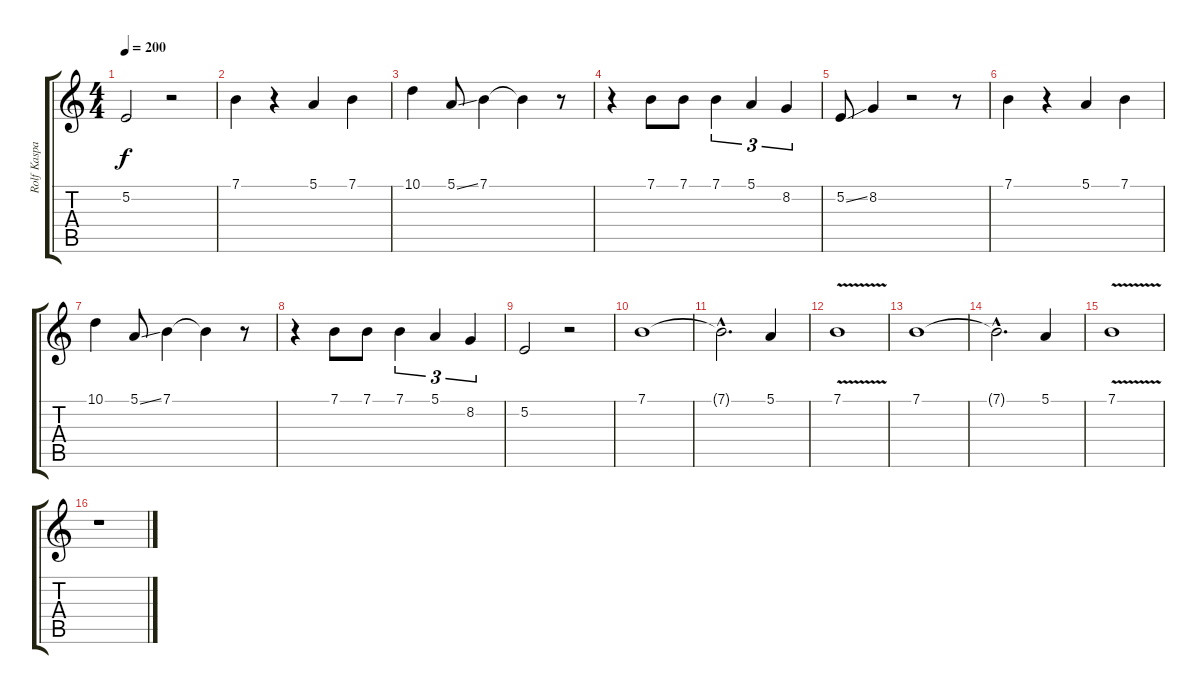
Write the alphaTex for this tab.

\track ("Rolf Kasparek" "Rolf Kaspa") {instrument lead1square}
\staff {score tabs}
\tuning (E4 B3 G3 D3 A2 E2) {hide}
\ts (4 4)
\tempo 200
\clef g2
\ks c
5.2.2{dy f} r.2 |
7.1.4 r.4 5.1.4 7.1.4 |
10.1.4 5.1{ss}.8 7.1.4 7.1{t}.4 r.8 |
r.4 7.1.8 7.1.8 7.1.4{tu (3 2)} 5.1.4{tu (3 2)} 8.2.4{tu (3 2)} |
5.2{ss}.8 8.2.4 r.2 r.8 |
7.1.4 r.4 5.1.4 7.1.4 |
10.1.4 5.1{ss}.8 7.1.4 7.1{t}.4 r.8 |
r.4 7.1.8 7.1.8 7.1.4{tu (3 2)} 5.1.4{tu (3 2)} 8.2.4{tu (3 2)} |
5.2.2 r.2 |
7.1.1 |
7.1{hac t}.2{d} 5.1.4 |
7.1{v}.1 |
7.1.1 |
7.1{hac t}.2{d} 5.1.4 |
7.1{v}.1 |
r.1
